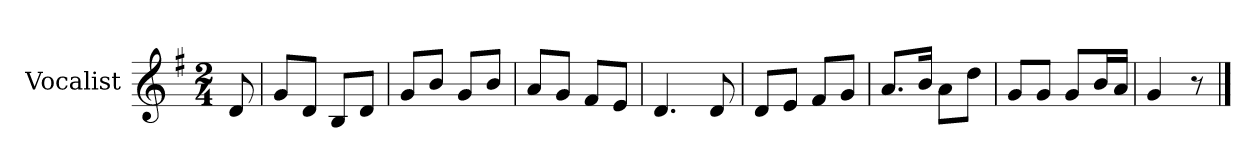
**kern
*part1
*staff1
*I"Vocalist
*k[f#]
*G:
*M2/4
=
8d
=1
8gL
8dJ
8BL
8dJ
=2
8gL
8bJ
8gL
8bJ
=3
8aL
8gJ
8f#L
8eJ
=4
4.d
8d
=5
8dL
8eJ
8f#L
8gJ
=6
8.aL
16bJk
8aL
8ddJ
=7
8gL
8gJ
8gL
16bL
16aJJ
=8
4g
8r
==
*-
